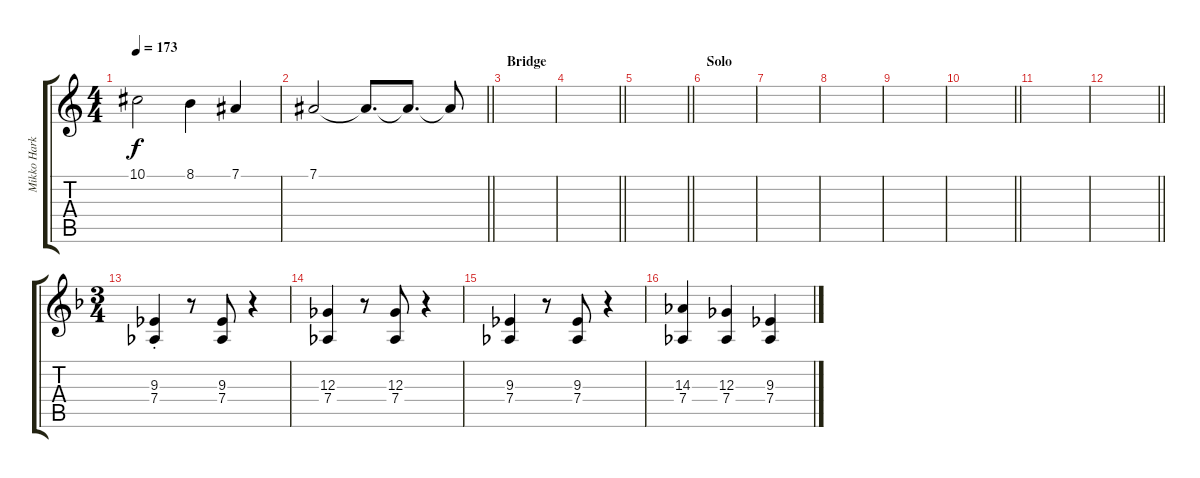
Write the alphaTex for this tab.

\track ("Mikko Harkin - Keyboard I (Layer)" "Mikko Hark") {instrument harpsichord}
\staff {score tabs}
\tuning (Eb4 Bb3 Gb3 Db3 Ab2 Eb2) {hide}
\ts (4 4)
\tempo 173
\clef g2
\ks c
10.1.2{dy f} 8.1.4 7.1.4 |
\barLineRight lightlight
7.1.2 7.1{t}.8{d} 7.1{t}.8{d} 7.1{t}.8 |
\section ("" "Bridge")
|
\barLineRight lightlight
|
\barLineRight lightlight
|
\section ("" "Solo")
|
|
|
|
\barLineRight lightlight
|
\ks aminor
|
\barLineRight lightlight
|
\ts (3 4)
\ks dminor
(9.3{st} 7.4).4 r.8 (9.3 7.4).8 r.4 |
(12.3 7.4).4 r.8 (12.3 7.4).8 r.4 |
(9.3 7.4).4 r.8 (9.3 7.4).8 r.4 |
(14.3 7.4).4 (12.3 7.4).4 (9.3 7.4).4
